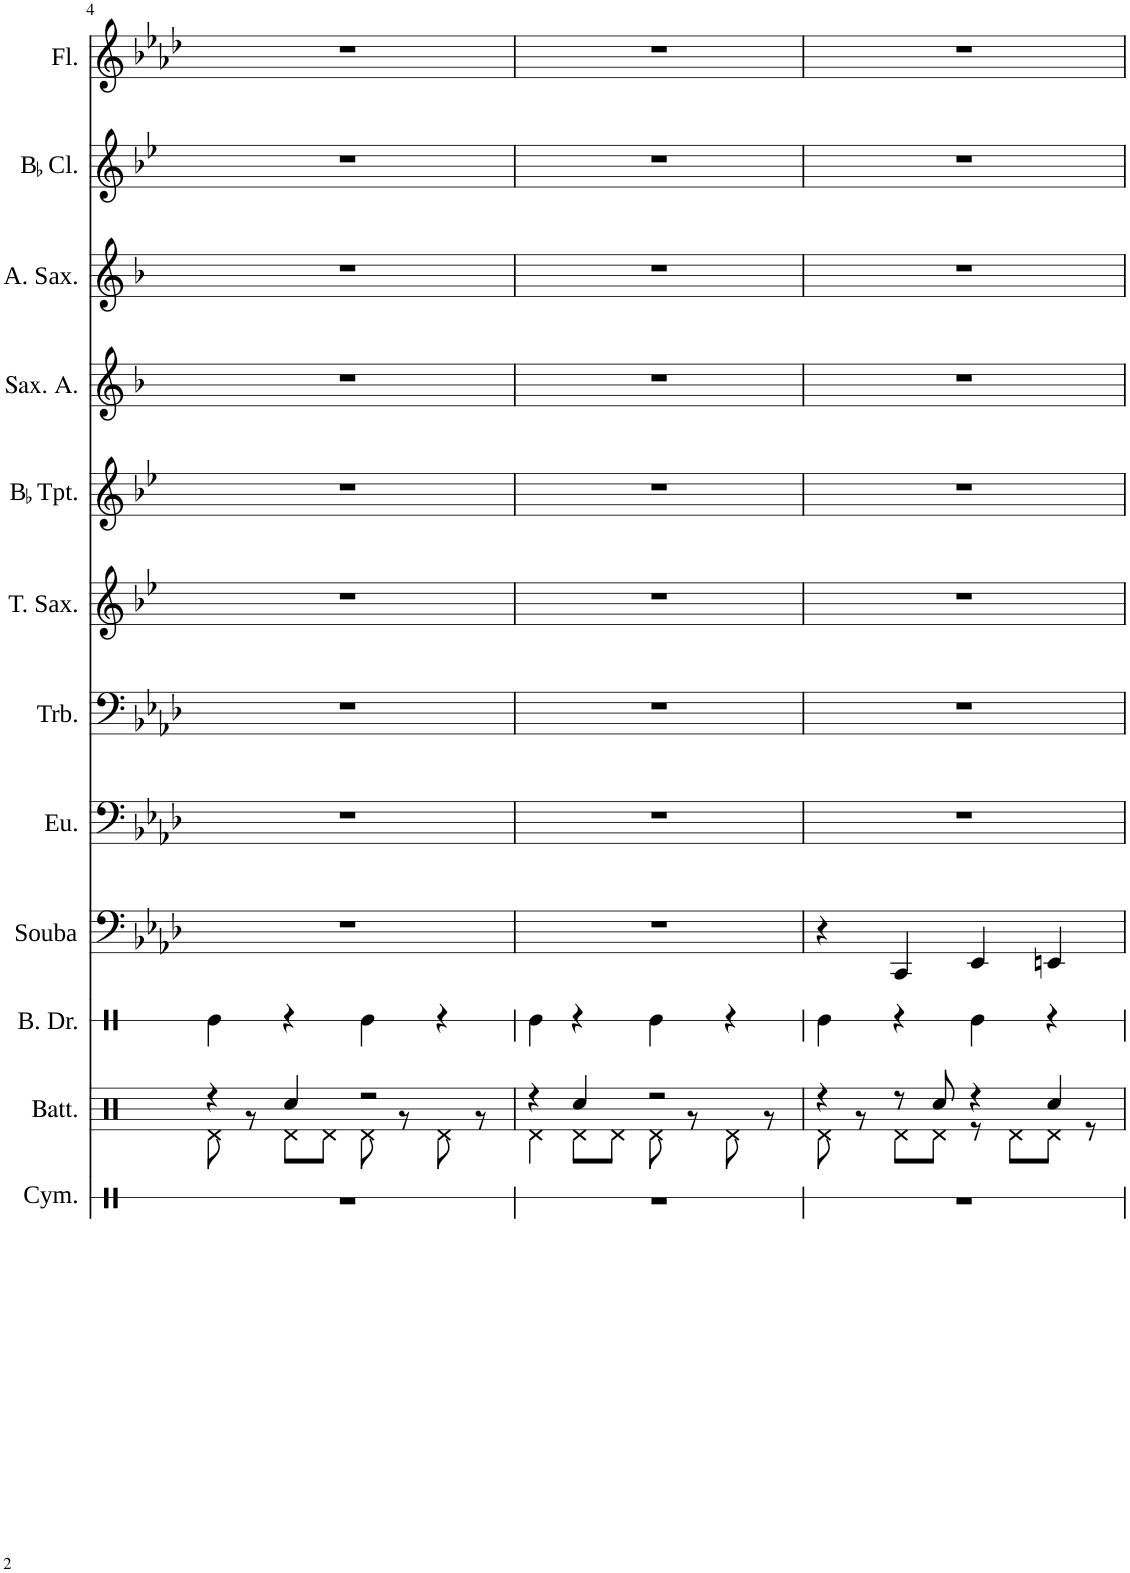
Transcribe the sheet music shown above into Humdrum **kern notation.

**kern	**kern	**kern	**kern	**kern	**kern	**kern	**kern	**kern	**kern	**kern	**kern
*part12	*part11	*part10	*part9	*part8	*part7	*part6	*part5	*part4	*part3	*part2	*part1
*staff12	*staff11	*staff10	*staff9	*staff8	*staff7	*staff6	*staff5	*staff4	*staff3	*staff2	*staff1
*I"Cymbal	*I"Batterie	*I"Bass Drum	*I"Souba	*I"Euphonium	*I"Trombone	*I"Tenor Saxophone	*I"BaccidentalFlat Trumpet	*I"Saxophone Alto	*I"Alto Saxophone	*I"BaccidentalFlat Clarinet	*I"Flute
*I'Cym.	*I'Batt.	*I'B. Dr.	*I'Souba	*I'Eu.	*I'Trb.	*I'T. Sax.	*I'BaccidentalFlat Tpt.	*I'Sax. A.	*I'A. Sax.	*I'BaccidentalFlat Cl.	*I'Fl.
!!LO:PB:g=z
*clefX	*clefX	*clefX	*clefF4	*clefF4	*clefF4	*clefG2	*clefG2	*clefG2	*clefG2	*clefG2	*clefG2
*	*	*	*	*	*	*Trd8c14	*Trd1c2	*Trd5c9	*Trd5c9	*Trd1c2	*
*k[]	*k[]	*k[]	*k[b-e-a-d-]	*k[b-e-a-d-]	*k[b-e-a-d-]	*k[b-e-]	*k[b-e-]	*k[b-]	*k[b-]	*k[b-e-]	*k[b-e-a-d-]
*M4/4	*M4/4	*M4/4	*M4/4	*M4/4	*M4/4	*M4/4	*M4/4	*M4/4	*M4/4	*M4/4	*M4/4
=4	=4	=4	=4	=4	=4	=4	=4	=4	=4	=4	=4
*	*^	*	*	*	*	*	*	*	*	*	*
1r	4r	8Rd\	4Re\	1r	1r	1r	1r	1r	1r	1r	1r	1r
.	.	8r	.	.	.	.	.	.	.	.	.	.
.	4Rcc/	8Rd\L	4r	.	.	.	.	.	.	.	.	.
.	.	8Rd\J	.	.	.	.	.	.	.	.	.	.
.	2r	8Rd\	4Re\	.	.	.	.	.	.	.	.	.
.	.	8r	.	.	.	.	.	.	.	.	.	.
.	.	8Rd\	4r	.	.	.	.	.	.	.	.	.
.	.	8r	.	.	.	.	.	.	.	.	.	.
=5	=5	=5	=5	=5	=5	=5	=5	=5	=5	=5	=5	=5
1r	4r	4Rd\	4Re\	1r	1r	1r	1r	1r	1r	1r	1r	1r
.	4Rcc/	8Rd\L	4r	.	.	.	.	.	.	.	.	.
.	.	8Rd\J	.	.	.	.	.	.	.	.	.	.
.	2r	8Rd\	4Re\	.	.	.	.	.	.	.	.	.
.	.	8r	.	.	.	.	.	.	.	.	.	.
.	.	8Rd\	4r	.	.	.	.	.	.	.	.	.
.	.	8r	.	.	.	.	.	.	.	.	.	.
=6	=6	=6	=6	=6	=6	=6	=6	=6	=6	=6	=6	=6
1r	4r	8Rd\	4Re\	4r	1r	1r	1r	1r	1r	1r	1r	1r
.	.	8r	.	.	.	.	.	.	.	.	.	.
.	8r	8Rd\L	4r	4CC/	.	.	.	.	.	.	.	.
.	8Rcc/	8Rd\J	.	.	.	.	.	.	.	.	.	.
.	4r	8r	4Re\	4EE-/	.	.	.	.	.	.	.	.
.	.	8Rd\L	.	.	.	.	.	.	.	.	.	.
.	4Rcc/	8Rd\J	4r	4EEn/	.	.	.	.	.	.	.	.
.	.	8r	.	.	.	.	.	.	.	.	.	.
*	*v	*v	*	*	*	*	*	*	*	*	*	*
=	=	=	=	=	=	=	=	=	=	=	=
*-	*-	*-	*-	*-	*-	*-	*-	*-	*-	*-	*-
